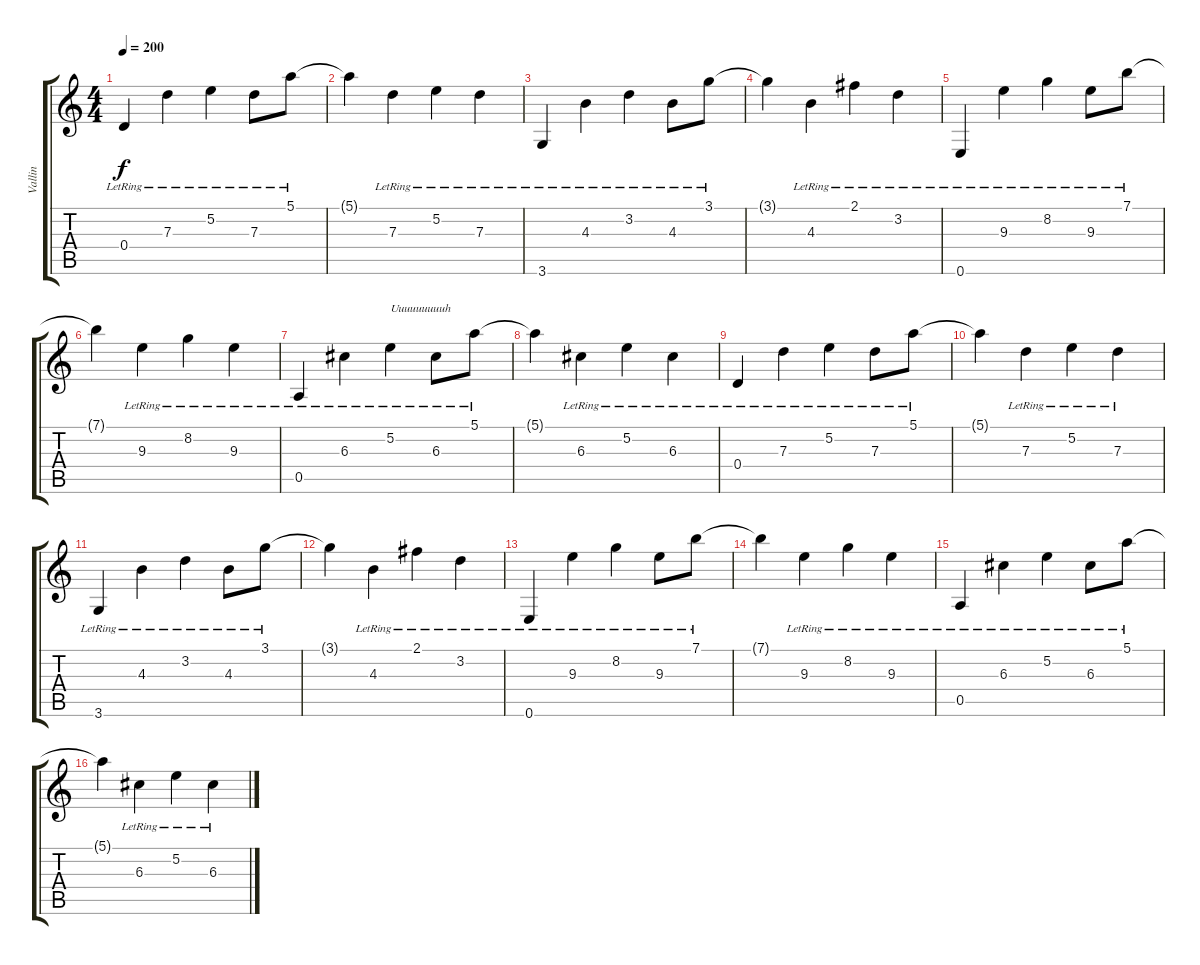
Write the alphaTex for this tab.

\track ("Vallin" "Vallin") {instrument electricguitarmuted}
\staff {score tabs}
\tuning (E4 B3 G3 D3 A2 E2) {hide}
\ts (4 4)
\tempo 200
\clef g2
\ks c
0.4{lr}.4{dy f} 7.3{lr}.4 5.2{lr}.4 7.3{lr}.8 5.1{lr}.8 |
5.1{t}.4 7.3{lr}.4 5.2{lr}.4 7.3{lr}.4 |
3.6{lr}.4 4.3{lr}.4 3.2{lr}.4 4.3{lr}.8 3.1{lr}.8 |
3.1{t}.4 4.3{lr}.4 2.1{lr}.4 3.2{lr}.4 |
0.6{lr}.4 9.3{lr}.4 8.2{lr}.4 9.3{lr}.8 7.1{lr}.8 |
7.1{t}.4 9.3{lr}.4 8.2{lr}.4 9.3{lr}.4 |
0.5{lr}.4 6.3{lr}.4 5.2{lr}.4{txt "Uuuuuuuuuh"} 6.3{lr}.8 5.1{lr}.8 |
5.1{t}.4 6.3{lr}.4 5.2{lr}.4 6.3{lr}.4 |
0.4{lr}.4 7.3{lr}.4 5.2{lr}.4 7.3{lr}.8 5.1{lr}.8 |
5.1{t}.4 7.3{lr}.4 5.2{lr}.4 7.3{lr}.4 |
3.6{lr}.4 4.3{lr}.4 3.2{lr}.4 4.3{lr}.8 3.1{lr}.8 |
3.1{t}.4 4.3{lr}.4 2.1{lr}.4 3.2{lr}.4 |
0.6{lr}.4 9.3{lr}.4 8.2{lr}.4 9.3{lr}.8 7.1{lr}.8 |
7.1{t}.4 9.3{lr}.4 8.2{lr}.4 9.3{lr}.4 |
0.5{lr}.4 6.3{lr}.4 5.2{lr}.4 6.3{lr}.8 5.1{lr}.8 |
5.1{t}.4 6.3{lr}.4 5.2{lr}.4 6.3{lr}.4
